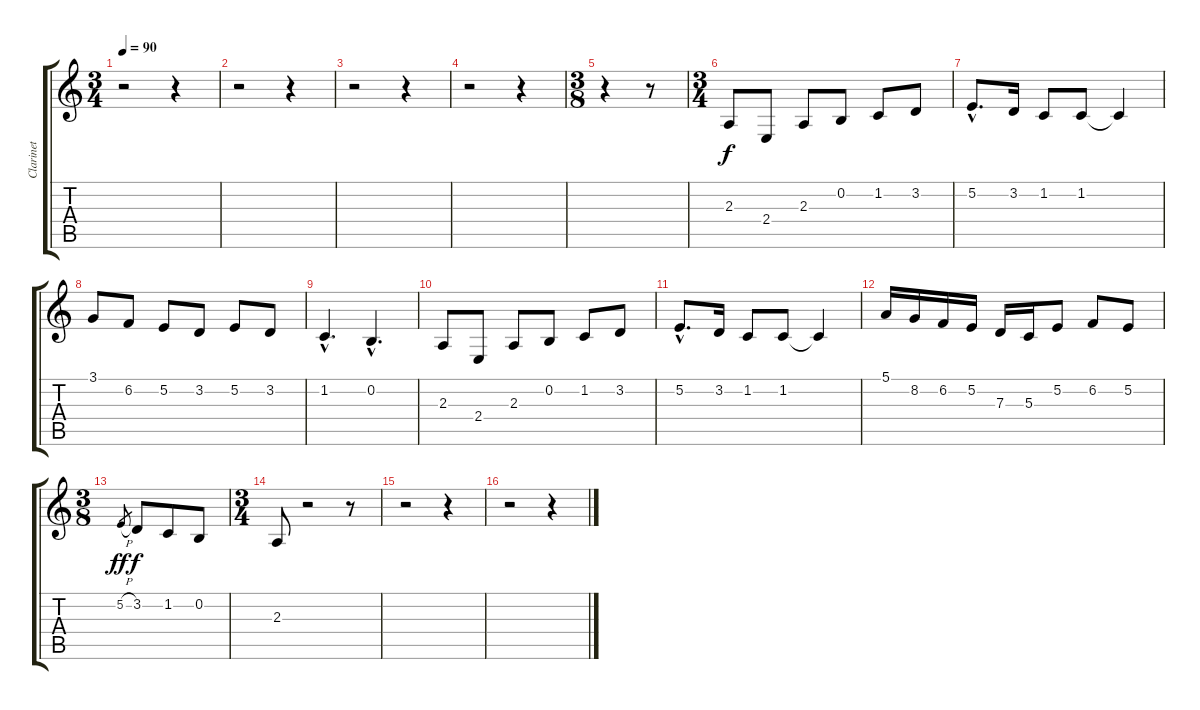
\track ("Clarinet" "Clarinet") {instrument clarinet}
\staff {score tabs}
\tuning (E4 B3 G3 D3 A2 E2) {hide}
\ts (3 4)
\tempo 90
\clef g2
\ks c
r.2{dy f} r.4 |
r.2 r.4 |
r.2 r.4 |
r.2 r.4 |
\ts (3 8)
r.4 r.8 |
\ts (3 4)
2.3.8{volume 10} 2.4.8 2.3.8 0.2.8 1.2.8 3.2.8 |
5.2{hac}.8{d} 3.2.16 1.2.8 1.2.8 1.2{t}.4 |
3.1.8 6.2.8 5.2.8 3.2.8 5.2.8 3.2.8 |
1.2{hac}.4{d} 0.2{hac}.4{d} |
2.3.8 2.4.8 2.3.8 0.2.8 1.2.8 3.2.8 |
5.2{hac}.8{d} 3.2.16 1.2.8 1.2.8 1.2{t}.4 |
5.1.16 8.2.16 6.2.16 5.2.16 7.3.16 5.3.16 5.2.8 6.2.8 5.2.8 |
\ts (3 8)
5.2{h}.8{gr dy ff} 3.2.8{dy f} 1.2.8 0.2.8 |
\ts (3 4)
2.3.8 r.2 r.8 |
r.2 r.4 |
r.2 r.4
